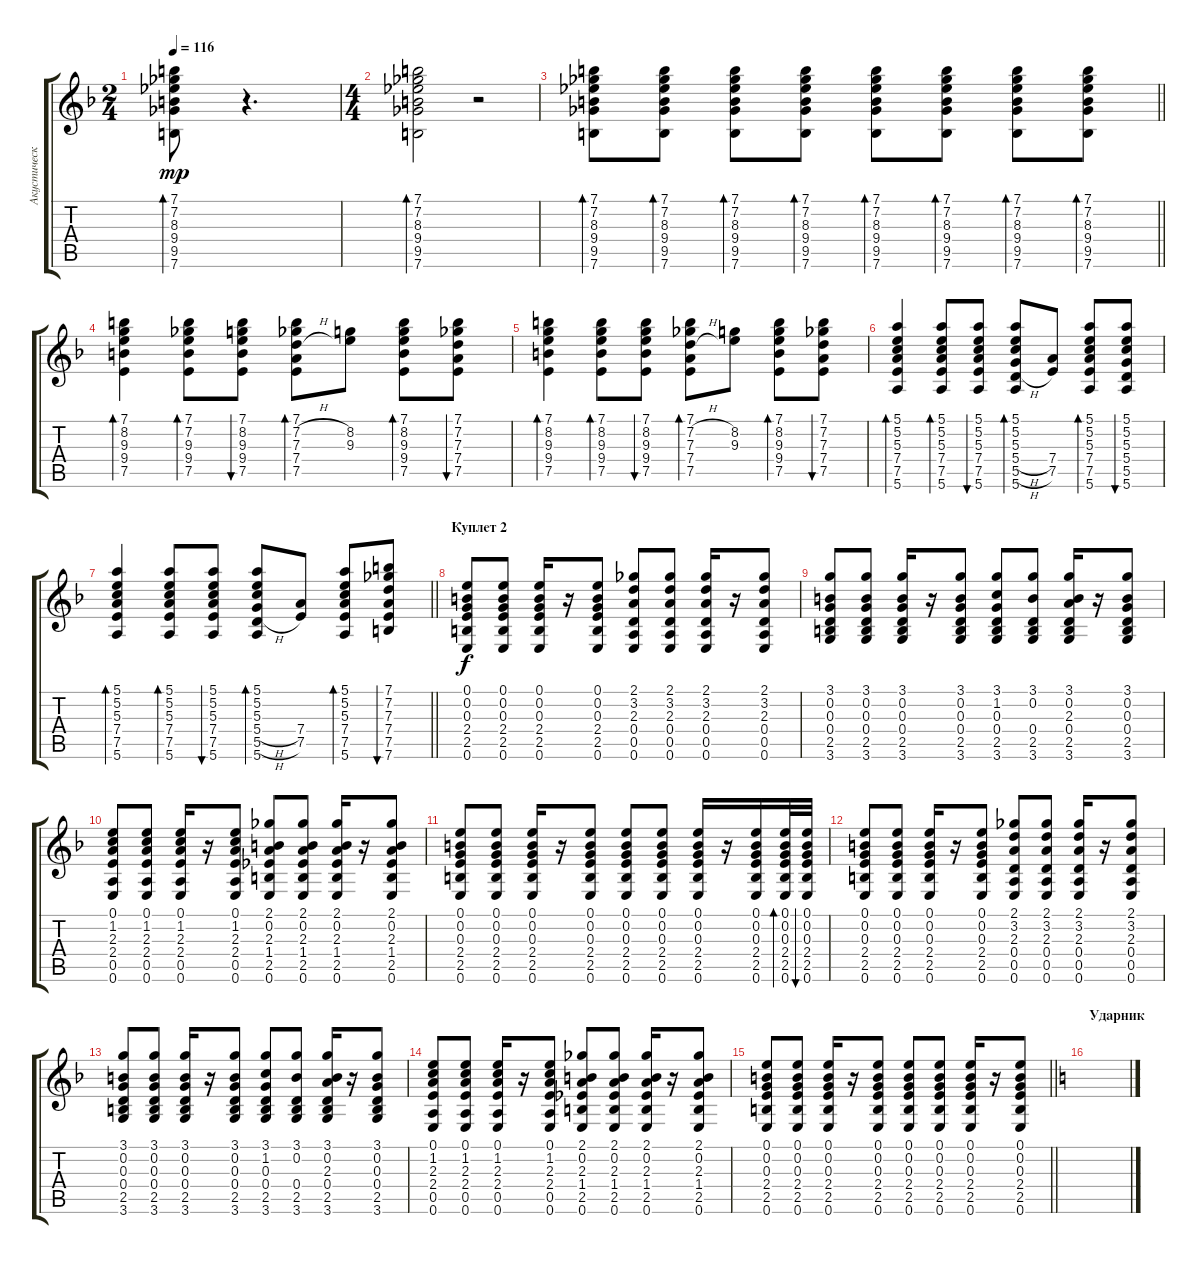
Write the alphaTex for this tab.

\track ("Акустическая Гитара" "Акустическ") {instrument acousticguitarsteel}
\staff {score tabs}
\tuning (E4 B3 G3 D3 A2 E2) {hide}
\ts (2 4)
\tempo 116
\clef g2
\ks dminor
(7.1 7.2 8.3 9.4 9.5 7.6).8{bd 60 dy mp} r.4{d} |
\ts (4 4)
(7.1 7.2 8.3 9.4 9.5 7.6).2{bd 60} r.2 |
\barLineRight lightlight
(7.1 7.2 8.3 9.4 9.5 7.6).8{bd 60} (7.1 7.2 8.3 9.4 9.5 7.6).8{bd 60} (7.1 7.2 8.3 9.4 9.5 7.6).8{bd 60} (7.1 7.2 8.3 9.4 9.5 7.6).8{bd 60} (7.1 7.2 8.3 9.4 9.5 7.6).8{bd 60} (7.1 7.2 8.3 9.4 9.5 7.6).8{bd 60} (7.1 7.2 8.3 9.4 9.5 7.6).8{bd 60} (7.1 7.2 8.3 9.4 9.5 7.6).8{bd 60} |
(7.1 8.2 9.3 9.4 7.5).4{bd 60} (7.1 7.2 9.3 9.4 7.5).8{bd 60} (7.1 8.2 9.3 9.4 7.5).8{bu 60} (7.1 7.2{h} 7.3{h} 7.4 7.5).8{bd 60} (8.2 9.3).8 (7.1 8.2 9.3 9.4 7.5).8{bd 60} (7.1 7.2 7.3 7.4 7.5).8{bu 60} |
(7.1 8.2 9.3 9.4 7.5).4{bd 60} (7.1 8.2 9.3 9.4 7.5).8{bd 60} (7.1 8.2 9.3 9.4 7.5).8{bu 60} (7.1 7.2{h} 7.3{h} 7.4 7.5).8{bd 60} (8.2 9.3).8 (7.1 8.2 9.3 9.4 7.5).8{bd 60} (7.1 7.2 7.3 7.4 7.5).8{bu 60} |
(5.1 5.2 5.3 7.4 7.5 5.6).4{bd 60} (5.1 5.2 5.3 7.4 7.5 5.6).8{bd 60} (5.1 5.2 5.3 7.4 7.5 5.6).8{bu 60} (5.1 5.2 5.3 5.4{h} 5.5{h} 5.6).8{bd 60} (7.4 7.5).8 (5.1 5.2 5.3 7.4 7.5 5.6).8{bd 60} (5.1 5.2 5.3 5.4 5.5 5.6).8{bu 60} |
\barLineRight lightlight
(5.1 5.2 5.3 7.4 7.5 5.6).4{bd 60} (5.1 5.2 5.3 7.4 7.5 5.6).8{bd 60} (5.1 5.2 5.3 7.4 7.5 5.6).8{bu 60} (5.1 5.2 5.3 5.4{h} 5.5{h} 5.6).8{bd 60} (7.4 7.5).8 (5.1 5.2 5.3 7.4 7.5 5.6).8{bd 60} (7.1 7.2 7.3 7.4 7.5 7.6).8{bu 60} |
\section ("" "Куплет 2")
(0.1 0.2 0.3 2.4 2.5 0.6).8{dy f volume 9} (0.1 0.2 0.3 2.4 2.5 0.6).8 (0.1 0.2 0.3 2.4 2.5 0.6).16 r.16 (0.1 0.2 0.3 2.4 2.5 0.6).8 (2.1 3.2 2.3 0.4 0.5 0.6).8 (2.1 3.2 2.3 0.4 0.5 0.6).8 (2.1 3.2 2.3 0.4 0.5 0.6).16 r.16 (2.1 3.2 2.3 0.4 0.5 0.6).8 |
(3.1 0.2 0.3 0.4 2.5 3.6).8 (3.1 0.2 0.3 0.4 2.5 3.6).8 (3.1 0.2 0.3 0.4 2.5 3.6).16 r.16 (3.1 0.2 0.3 0.4 2.5 3.6).8 (3.1 1.2 0.3 0.4 2.5 3.6).8 (3.1 0.2 0.4 2.5 3.6).8 (3.1 0.2 2.3 0.4 2.5 3.6).16 r.16 (3.1 0.2 0.3 0.4 2.5 3.6).8 |
(0.1 1.2 2.3 2.4 0.5 0.6).8 (0.1 1.2 2.3 2.4 0.5 0.6).8 (0.1 1.2 2.3 2.4 0.5 0.6).16 r.16 (0.1 1.2 2.3 2.4 0.5 0.6).8 (2.1 0.2 2.3 1.4 2.5 0.6).8 (2.1 0.2 2.3 1.4 2.5 0.6).8 (2.1 0.2 2.3 1.4 2.5 0.6).16 r.16 (2.1 0.2 2.3 1.4 2.5 0.6).8 |
(0.1 0.2 0.3 2.4 2.5 0.6).8 (0.1 0.2 0.3 2.4 2.5 0.6).8 (0.1 0.2 0.3 2.4 2.5 0.6).16 r.16 (0.1 0.2 0.3 2.4 2.5 0.6).8 (0.1 0.2 0.3 2.4 2.5 0.6).8 (0.1 0.2 0.3 2.4 2.5 0.6).8 (0.1 0.2 0.3 2.4 2.5 0.6).16 r.16 (0.1 0.2 0.3 2.4 2.5 0.6).16 (0.1 0.2 0.3 2.4 2.5 0.6).32{bd 240} (0.1 0.2 0.3 2.4 2.5 0.6).32{bu 240} |
(0.1 0.2 0.3 2.4 2.5 0.6).8 (0.1 0.2 0.3 2.4 2.5 0.6).8 (0.1 0.2 0.3 2.4 2.5 0.6).16 r.16 (0.1 0.2 0.3 2.4 2.5 0.6).8 (2.1 3.2 2.3 0.4 0.5 0.6).8 (2.1 3.2 2.3 0.4 0.5 0.6).8 (2.1 3.2 2.3 0.4 0.5 0.6).16 r.16 (2.1 3.2 2.3 0.4 0.5 0.6).8 |
(3.1 0.2 0.3 0.4 2.5 3.6).8 (3.1 0.2 0.3 0.4 2.5 3.6).8 (3.1 0.2 0.3 0.4 2.5 3.6).16 r.16 (3.1 0.2 0.3 0.4 2.5 3.6).8 (3.1 1.2 0.3 0.4 2.5 3.6).8 (3.1 0.2 0.4 2.5 3.6).8 (3.1 0.2 2.3 0.4 2.5 3.6).16 r.16 (3.1 0.2 0.3 0.4 2.5 3.6).8 |
(0.1 1.2 2.3 2.4 0.5 0.6).8 (0.1 1.2 2.3 2.4 0.5 0.6).8 (0.1 1.2 2.3 2.4 0.5 0.6).16 r.16 (0.1 1.2 2.3 2.4 0.5 0.6).8 (2.1 0.2 2.3 1.4 2.5 0.6).8 (2.1 0.2 2.3 1.4 2.5 0.6).8 (2.1 0.2 2.3 1.4 2.5 0.6).16 r.16 (2.1 0.2 2.3 1.4 2.5 0.6).8 |
\barLineRight lightlight
(0.1 0.2 0.3 2.4 2.5 0.6).8 (0.1 0.2 0.3 2.4 2.5 0.6).8 (0.1 0.2 0.3 2.4 2.5 0.6).16 r.16 (0.1 0.2 0.3 2.4 2.5 0.6).8 (0.1 0.2 0.3 2.4 2.5 0.6).8 (0.1 0.2 0.3 2.4 2.5 0.6).8 (0.1 0.2 0.3 2.4 2.5 0.6).16 r.16 (0.1 0.2 0.3 2.4 2.5 0.6).8 |
\section ("" "Ударник")
\ks c
